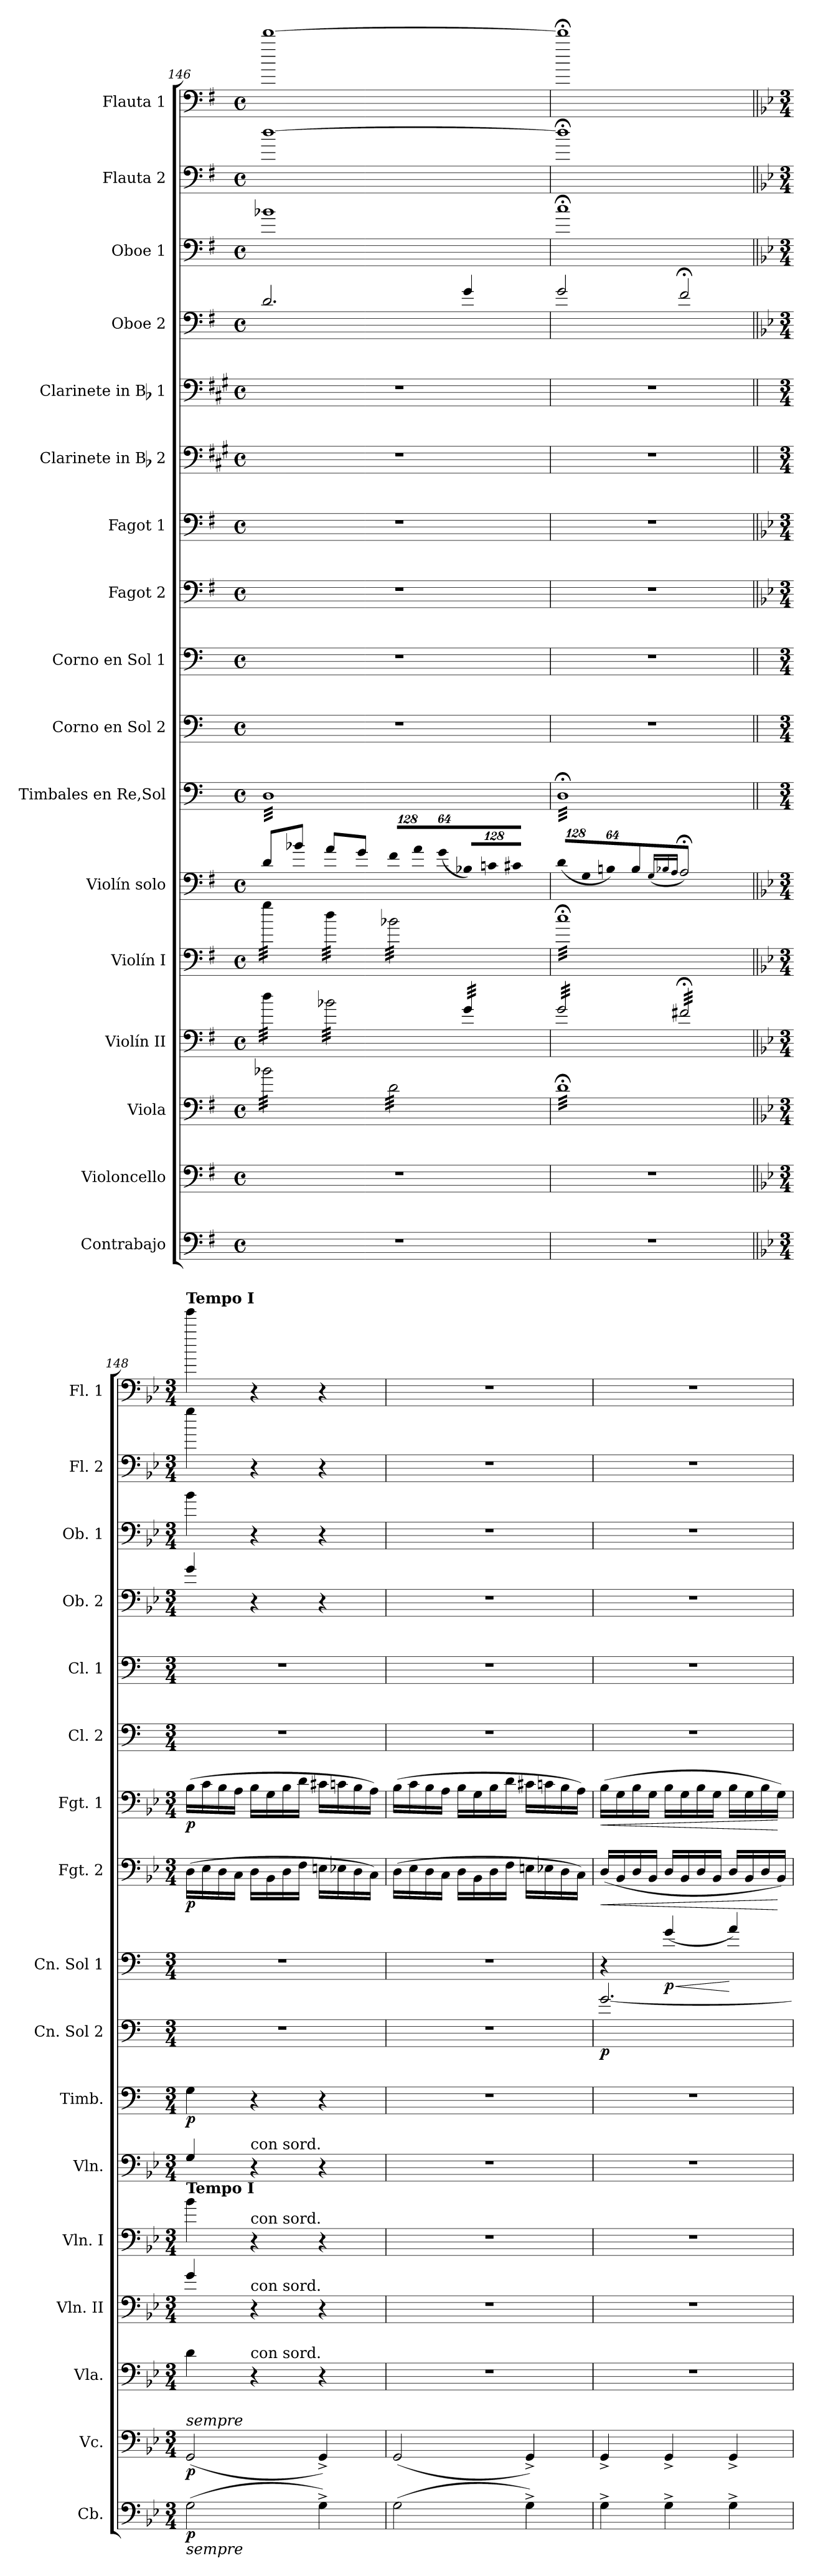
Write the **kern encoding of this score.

**kern	**dynam	**kern	**dynam	**kern	**kern	**kern	**kern	**kern	**dynam	**kern	**dynam	**kern	**dynam	**kern	**dynam	**kern	**dynam	**kern	**kern	**kern	**kern	**kern	**kern
*part17	*part17	*part16	*part16	*part15	*part14	*part13	*part12	*part11	*part11	*part10	*part10	*part9	*part9	*part8	*part8	*part7	*part7	*part6	*part5	*part4	*part3	*part2	*part1
*staff17	*staff17	*staff16	*staff16	*staff15	*staff14	*staff13	*staff12	*staff11	*staff11	*staff10	*staff10	*staff9	*staff9	*staff8	*staff8	*staff7	*staff7	*staff6	*staff5	*staff4	*staff3	*staff2	*staff1
*I"Contrabajo	*	*I"Violoncello	*	*I"Viola	*I"Violín II	*I"Violín I	*I"Violín solo	*I"Timbales en Re,Sol	*	*I"Corno en Sol 2	*	*I"Corno en Sol 1	*	*I"Fagot 2	*	*I"Fagot 1	*	*I"Clarinete in Bb 2	*I"Clarinete in Bb 1	*I"Oboe 2	*I"Oboe 1	*I"Flauta 2	*I"Flauta 1
*I'Cb.	*	*I'Vc.	*	*I'Vla.	*I'Vln. II	*I'Vln. I	*I'Vln.	*I'Timb.	*	*I'Cn. Sol 2	*	*I'Cn. Sol 1	*	*I'Fgt. 2	*	*I'Fgt. 1	*	*I'Cl. 2	*I'Cl. 1	*I'Ob. 2	*I'Ob. 1	*I'Fl. 2	*I'Fl. 1
*clefF4	*	*clefF4	*	*clefF4	*clefF4	*clefF4	*clefF4	*clefF4	*	*clefF4	*	*clefF4	*	*clefF4	*	*clefF4	*	*clefF4	*clefF4	*clefF4	*clefF4	*clefF4	*clefF4
*ITrd7c12	*	*	*	*	*	*	*	*	*	*ITrd3c5	*	*ITrd3c5	*	*	*	*	*	*ITrd1c2	*ITrd1c2	*	*	*	*
*k[f#]	*	*k[f#]	*	*k[f#]	*k[f#]	*k[f#]	*k[f#]	*k[]	*	*k[f#]	*	*k[f#]	*	*k[f#]	*	*k[f#]	*	*k[f#]	*k[f#]	*k[f#]	*k[f#]	*k[f#]	*k[f#]
*G:	*	*G:	*	*G:	*G:	*G:	*G:	*C:	*	*G:	*	*G:	*	*G:	*	*G:	*	*G:	*G:	*G:	*G:	*G:	*G:
*M4/4	*	*M4/4	*	*M4/4	*M4/4	*M4/4	*M4/4	*M4/4	*	*M4/4	*	*M4/4	*	*M4/4	*	*M4/4	*	*M4/4	*M4/4	*M4/4	*M4/4	*M4/4	*M4/4
*met(c)	*	*met(c)	*	*met(c)	*met(c)	*met(c)	*met(c)	*met(c)	*	*met(c)	*	*met(c)	*	*met(c)	*	*met(c)	*	*met(c)	*met(c)	*met(c)	*met(c)	*met(c)	*met(c)
=146	=146	=146	=146	=146	=146	=146	=146	=146	=146	=146	=146	=146	=146	=146	=146	=146	=146	=146	=146	=146	=146	=146	=146
*	*	*	*	*tremolo	*	*	*	*	*	*	*	*	*	*	*	*	*	*	*	*	*	*	*
*	*	*	*	*	*tremolo	*	*	*	*	*	*	*	*	*	*	*	*	*	*	*	*	*	*
*	*	*	*	*	*	*tremolo	*	*	*	*	*	*	*	*	*	*	*	*	*	*	*	*	*
*	*	*	*	*	*	*	*	*tremolo	*	*	*	*	*	*	*	*	*	*	*	*	*	*	*
1r	.	1r	.	32b-Xi\LLL	32ddi\LLL	32ggi\LLL	8di/L	32DiLLL	.	1r	.	1r	.	1r	.	1r	.	1r	1r	2.di/	1b-Xi	[>1ddi	[>1dddi
.	.	.	.	32b-Xi\	32ddi\	32ggi\	.	32Di	.	.	.	.	.	.	.	.	.	.	.	.	.	.	.
.	.	.	.	32b-Xi\	32ddi\	32ggi\	.	32Di	.	.	.	.	.	.	.	.	.	.	.	.	.	.	.
.	.	.	.	32b-Xi\	32ddi\	32ggi\	.	32Di	.	.	.	.	.	.	.	.	.	.	.	.	.	.	.
.	.	.	.	32b-Xi\	32ddi\	32ggi\	8b-Xi/J	32Di	.	.	.	.	.	.	.	.	.	.	.	.	.	.	.
.	.	.	.	32b-Xi\	32ddi\	32ggi\	.	32Di	.	.	.	.	.	.	.	.	.	.	.	.	.	.	.
.	.	.	.	32b-Xi\	32ddi\	32ggi\	.	32Di	.	.	.	.	.	.	.	.	.	.	.	.	.	.	.
.	.	.	.	32b-Xi\	32ddi\JJJ	32ggi\JJJ	.	32Di	.	.	.	.	.	.	.	.	.	.	.	.	.	.	.
.	.	.	.	32b-Xi\	32b-Xi\LLL	32ddi\LLL	8ai/L	32Di	.	.	.	.	.	.	.	.	.	.	.	.	.	.	.
.	.	.	.	32b-Xi\	32b-Xi\	32ddi\	.	32Di	.	.	.	.	.	.	.	.	.	.	.	.	.	.	.
.	.	.	.	32b-Xi\	32b-Xi\	32ddi\	.	32Di	.	.	.	.	.	.	.	.	.	.	.	.	.	.	.
.	.	.	.	32b-Xi\	32b-Xi\	32ddi\	.	32Di	.	.	.	.	.	.	.	.	.	.	.	.	.	.	.
.	.	.	.	32b-Xi\	32b-Xi\	32ddi\	8gi/J	32Di	.	.	.	.	.	.	.	.	.	.	.	.	.	.	.
.	.	.	.	32b-Xi\	32b-Xi\	32ddi\	.	32Di	.	.	.	.	.	.	.	.	.	.	.	.	.	.	.
.	.	.	.	32b-Xi\	32b-Xi\	32ddi\	.	32Di	.	.	.	.	.	.	.	.	.	.	.	.	.	.	.
.	.	.	.	32b-Xi\JJJ	32b-Xi\	32ddi\JJJ	.	32Di	.	.	.	.	.	.	.	.	.	.	.	.	.	.	.
*	*	*	*	*	*	*	*Xbrackettup	*	*	*	*	*	*	*	*	*	*	*	*	*	*	*	*
!	!	!	!	!	!	!	!LO:N:vis=8	!	!	!	!	!	!	!	!	!	!	!	!	!	!	!	!
.	.	.	.	32di\LLL	32b-Xi\	32b-Xi\LLL	1024%85f#i/L	32Di	.	.	.	.	.	.	.	.	.	.	.	.	.	.	.
.	.	.	.	32di\	32b-Xi\	32b-Xi\	.	32Di	.	.	.	.	.	.	.	.	.	.	.	.	.	.	.
.	.	.	.	32di\	32b-Xi\	32b-Xi\	.	32Di	.	.	.	.	.	.	.	.	.	.	.	.	.	.	.
!	!	!	!	!	!	!	!LO:N:vis=8	!	!	!	!	!	!	!	!	!	!	!	!	!	!	!	!
.	.	.	.	.	.	.	1024%85ai/	.	.	.	.	.	.	.	.	.	.	.	.	.	.	.	.
.	.	.	.	32di\	32b-Xi\	32b-Xi\	.	32Di	.	.	.	.	.	.	.	.	.	.	.	.	.	.	.
.	.	.	.	32di\	32b-Xi\	32b-Xi\	.	32Di	.	.	.	.	.	.	.	.	.	.	.	.	.	.	.
.	.	.	.	32di\	32b-Xi\	32b-Xi\	.	32Di	.	.	.	.	.	.	.	.	.	.	.	.	.	.	.
!	!	!	!	!	!	!	!LO:N:vis=8	!	!	!	!	!	!	!	!	!	!	!	!	!	!	!	!
.	.	.	.	.	.	.	(512%43gi/J	.	.	.	.	.	.	.	.	.	.	.	.	.	.	.	.
.	.	.	.	32di\	32b-Xi\	32b-Xi\	.	32Di	.	.	.	.	.	.	.	.	.	.	.	.	.	.	.
.	.	.	.	32di\	32b-Xi\JJJ	32b-Xi\	.	32Di	.	.	.	.	.	.	.	.	.	.	.	.	.	.	.
!	!	!	!	!	!	!	!LO:N:vis=8	!	!	!	!	!	!	!	!	!	!	!	!	!	!	!	!
.	.	.	.	32di\	32gi/LLL	32b-Xi\	1024%85B-Xi/L)	32Di	.	.	.	.	.	.	.	.	.	.	.	4gi/	.	.	.
.	.	.	.	32di\	32gi/	32b-Xi\	.	32Di	.	.	.	.	.	.	.	.	.	.	.	.	.	.	.
.	.	.	.	32di\	32gi/	32b-Xi\	.	32Di	.	.	.	.	.	.	.	.	.	.	.	.	.	.	.
!	!	!	!	!	!	!	!LO:N:vis=8	!	!	!	!	!	!	!	!	!	!	!	!	!	!	!	!
.	.	.	.	.	.	.	1024%85cni/	.	.	.	.	.	.	.	.	.	.	.	.	.	.	.	.
.	.	.	.	32di\	32gi/	32b-Xi\	.	32Di	.	.	.	.	.	.	.	.	.	.	.	.	.	.	.
.	.	.	.	32di\	32gi/	32b-Xi\	.	32Di	.	.	.	.	.	.	.	.	.	.	.	.	.	.	.
.	.	.	.	32di\	32gi/	32b-Xi\	.	32Di	.	.	.	.	.	.	.	.	.	.	.	.	.	.	.
!	!	!	!	!	!	!	!LO:N:vis=8	!	!	!	!	!	!	!	!	!	!	!	!	!	!	!	!
.	.	.	.	.	.	.	512%43c#Xi/J	.	.	.	.	.	.	.	.	.	.	.	.	.	.	.	.
.	.	.	.	32di\	32gi/	32b-Xi\	.	32Di	.	.	.	.	.	.	.	.	.	.	.	.	.	.	.
.	.	.	.	32di\JJJ	32gi/JJJ	32b-Xi\JJJ	.	32DiJJJ	.	.	.	.	.	.	.	.	.	.	.	.	.	.	.
=147	=147	=147	=147	=147	=147	=147	=147	=147	=147	=147	=147	=147	=147	=147	=147	=147	=147	=147	=147	=147	=147	=147	=147
!	!	!	!	!	!	!	!LO:N:vis=8	!	!	!	!	!	!	!	!	!	!	!	!	!	!	!	!
1r	.	1r	.	32d;iLLL	32gi/LLL	32cc;iLLL	(1024%85di/L	32D;iLLL	.	1r	.	1r	.	1r	.	1r	.	1r	1r	2gi/	1cc;i	1dd;i]	1ddd;i]
.	.	.	.	32d;i	32gi/	32cc;i	.	32D;i	.	.	.	.	.	.	.	.	.	.	.	.	.	.	.
.	.	.	.	32d;i	32gi/	32cc;i	.	32D;i	.	.	.	.	.	.	.	.	.	.	.	.	.	.	.
!	!	!	!	!	!	!	!LO:N:vis=8	!	!	!	!	!	!	!	!	!	!	!	!	!	!	!	!
.	.	.	.	.	.	.	1024%85Gi/	.	.	.	.	.	.	.	.	.	.	.	.	.	.	.	.
.	.	.	.	32d;i	32gi/	32cc;i	.	32D;i	.	.	.	.	.	.	.	.	.	.	.	.	.	.	.
.	.	.	.	32d;i	32gi/	32cc;i	.	32D;i	.	.	.	.	.	.	.	.	.	.	.	.	.	.	.
.	.	.	.	32d;i	32gi/	32cc;i	.	32D;i	.	.	.	.	.	.	.	.	.	.	.	.	.	.	.
!	!	!	!	!	!	!	!LO:N:vis=8	!	!	!	!	!	!	!	!	!	!	!	!	!	!	!	!
.	.	.	.	.	.	.	512%43Bni/J)	.	.	.	.	.	.	.	.	.	.	.	.	.	.	.	.
.	.	.	.	32d;i	32gi/	32cc;i	.	32D;i	.	.	.	.	.	.	.	.	.	.	.	.	.	.	.
.	.	.	.	32d;i	32gi/	32cc;i	.	32D;i	.	.	.	.	.	.	.	.	.	.	.	.	.	.	.
.	.	.	.	32d;i	32gi/	32cc;i	4Bi/	32D;i	.	.	.	.	.	.	.	.	.	.	.	.	.	.	.
.	.	.	.	32d;i	32gi/	32cc;i	.	32D;i	.	.	.	.	.	.	.	.	.	.	.	.	.	.	.
.	.	.	.	32d;i	32gi/	32cc;i	.	32D;i	.	.	.	.	.	.	.	.	.	.	.	.	.	.	.
.	.	.	.	32d;i	32gi/	32cc;i	.	32D;i	.	.	.	.	.	.	.	.	.	.	.	.	.	.	.
.	.	.	.	32d;i	32gi/	32cc;i	.	32D;i	.	.	.	.	.	.	.	.	.	.	.	.	.	.	.
.	.	.	.	32d;i	32gi/	32cc;i	.	32D;i	.	.	.	.	.	.	.	.	.	.	.	.	.	.	.
.	.	.	.	32d;i	32gi/	32cc;i	.	32D;i	.	.	.	.	.	.	.	.	.	.	.	.	.	.	.
.	.	.	.	32d;i	32gi/JJJ	32cc;i	.	32D;i	.	.	.	.	.	.	.	.	.	.	.	.	.	.	.
.	.	.	.	.	.	.	(16qGi/LL	.	.	.	.	.	.	.	.	.	.	.	.	.	.	.	.
.	.	.	.	.	.	.	16qB-Xi/	.	.	.	.	.	.	.	.	.	.	.	.	.	.	.	.
.	.	.	.	.	.	.	16qAi/JJ	.	.	.	.	.	.	.	.	.	.	.	.	.	.	.	.
.	.	.	.	32d;i	32f#X;i/LLL	32cc;i	2A;i/)	32D;i	.	.	.	.	.	.	.	.	.	.	.	2f#;i/	.	.	.
.	.	.	.	32d;i	32f#X;i/	32cc;i	.	32D;i	.	.	.	.	.	.	.	.	.	.	.	.	.	.	.
.	.	.	.	32d;i	32f#X;i/	32cc;i	.	32D;i	.	.	.	.	.	.	.	.	.	.	.	.	.	.	.
.	.	.	.	32d;i	32f#X;i/	32cc;i	.	32D;i	.	.	.	.	.	.	.	.	.	.	.	.	.	.	.
.	.	.	.	32d;i	32f#X;i/	32cc;i	.	32D;i	.	.	.	.	.	.	.	.	.	.	.	.	.	.	.
.	.	.	.	32d;i	32f#X;i/	32cc;i	.	32D;i	.	.	.	.	.	.	.	.	.	.	.	.	.	.	.
.	.	.	.	32d;i	32f#X;i/	32cc;i	.	32D;i	.	.	.	.	.	.	.	.	.	.	.	.	.	.	.
.	.	.	.	32d;i	32f#X;i/	32cc;i	.	32D;i	.	.	.	.	.	.	.	.	.	.	.	.	.	.	.
.	.	.	.	32d;i	32f#X;i/	32cc;i	.	32D;i	.	.	.	.	.	.	.	.	.	.	.	.	.	.	.
.	.	.	.	32d;i	32f#X;i/	32cc;i	.	32D;i	.	.	.	.	.	.	.	.	.	.	.	.	.	.	.
.	.	.	.	32d;i	32f#X;i/	32cc;i	.	32D;i	.	.	.	.	.	.	.	.	.	.	.	.	.	.	.
.	.	.	.	32d;i	32f#X;i/	32cc;i	.	32D;i	.	.	.	.	.	.	.	.	.	.	.	.	.	.	.
.	.	.	.	32d;i	32f#X;i/	32cc;i	.	32D;i	.	.	.	.	.	.	.	.	.	.	.	.	.	.	.
.	.	.	.	32d;i	32f#X;i/	32cc;i	.	32D;i	.	.	.	.	.	.	.	.	.	.	.	.	.	.	.
.	.	.	.	32d;i	32f#X;i/	32cc;i	.	32D;i	.	.	.	.	.	.	.	.	.	.	.	.	.	.	.
.	.	.	.	32d;iJJJ	32f#X;i/JJJ	32cc;iJJJ	.	32D;iJJJ	.	.	.	.	.	.	.	.	.	.	.	.	.	.	.
*	*	*	*	*	*	*	*	*Xtremolo	*	*	*	*	*	*	*	*	*	*	*	*	*	*	*
*	*	*	*	*	*	*Xtremolo	*	*	*	*	*	*	*	*	*	*	*	*	*	*	*	*	*
*	*	*	*	*	*Xtremolo	*	*	*	*	*	*	*	*	*	*	*	*	*	*	*	*	*	*
*	*	*	*	*Xtremolo	*	*	*	*	*	*	*	*	*	*	*	*	*	*	*	*	*	*	*
!!LO:PB:g=z
=148||	=148||	=148||	=148||	=148||	=148||	=148||	=148||	=148||	=148||	=148||	=148||	=148||	=148||	=148||	=148||	=148||	=148||	=148||	=148||	=148||	=148||	=148||	=148||
*k[b-e-]	*	*k[b-e-]	*	*k[b-e-]	*k[b-e-]	*k[b-e-]	*k[b-e-]	*k[]	*	*k[f#]	*	*k[f#]	*	*k[b-e-]	*	*k[b-e-]	*	*k[b-e-]	*k[b-e-]	*k[b-e-]	*k[b-e-]	*k[b-e-]	*k[b-e-]
*g:	*	*g:	*	*g:	*g:	*g:	*g:	*a:	*	*e:	*	*e:	*	*g:	*	*g:	*	*g:	*g:	*g:	*g:	*g:	*g:
*M3/4	*	*M3/4	*	*M3/4	*M3/4	*M3/4	*M3/4	*M3/4	*	*M3/4	*	*M3/4	*	*M3/4	*	*M3/4	*	*M3/4	*M3/4	*M3/4	*M3/4	*M3/4	*M3/4
!	!	!	!	!	!	!	!	!	!	!	!	!	!	!	!	!	!	!	!	!	!	!	!LO:TX:a:B:t=Tempo I
!	!	!	!	!	!	!LO:TX:a:B:t=Tempo I	!	!	!	!	!	!	!	!	!	!	!	!	!	!	!	!	!
!	!	!LO:TX:a:i:t=sempre	!	!	!	!	!	!	!	!	!	!	!	!	!	!	!	!	!	!	!	!	!
!LO:TX:b:i:t=sempre	!	!	!	!	!	!	!	!	!	!	!	!	!	!	!	!	!	!	!	!	!	!	!
!	!	!	!	!	!	!	!	!	!	!LO:N:vis=1	!	!LO:N:vis=1	!	!	!	!	!	!LO:N:vis=1	!LO:N:vis=1	!	!	!	!
(2GGi\	p	(2GGi/	p	4di\	4gi/	4b-i\	4Gi/	4Gi\	p	2.r	.	2.r	.	(16Di\LL	p	(16B-i\LL	p	2.r	2.r	4gi/	4b-i\	4ggi\	4gggi\
.	.	.	.	.	.	.	.	.	.	.	.	.	.	16E-i\	.	16ci\	.	.	.	.	.	.	.
.	.	.	.	.	.	.	.	.	.	.	.	.	.	16Di\	.	16B-i\	.	.	.	.	.	.	.
.	.	.	.	.	.	.	.	.	.	.	.	.	.	16Ci\JJ	.	16Ai\JJ	.	.	.	.	.	.	.
!	!	!	!	!	!	!	!LO:TX:a:t=con sord.	!	!	!	!	!	!	!	!	!	!	!	!	!	!	!	!
!	!	!	!	!	!	!LO:TX:a:t=con sord.	!	!	!	!	!	!	!	!	!	!	!	!	!	!	!	!	!
!	!	!	!	!	!LO:TX:a:t=con sord.	!	!	!	!	!	!	!	!	!	!	!	!	!	!	!	!	!	!
!	!	!	!	!LO:TX:a:t=con sord.	!	!	!	!	!	!	!	!	!	!	!	!	!	!	!	!	!	!	!
.	.	.	.	4r	4r	4r	4r	4r	.	.	.	.	.	16Di\LL	.	16B-i\LL	.	.	.	4r	4r	4r	4r
.	.	.	.	.	.	.	.	.	.	.	.	.	.	16BB-i\	.	16Gi\	.	.	.	.	.	.	.
.	.	.	.	.	.	.	.	.	.	.	.	.	.	16Di\	.	16B-i\	.	.	.	.	.	.	.
.	.	.	.	.	.	.	.	.	.	.	.	.	.	16Fi\JJ	.	16di\JJ	.	.	.	.	.	.	.
4GG^i\)	.	4GG^i/)	.	4r	4r	4r	4r	4r	.	.	.	.	.	16Eni\LL	.	16c#Xi\LL	.	.	.	4r	4r	4r	4r
.	.	.	.	.	.	.	.	.	.	.	.	.	.	16E-Xi\	.	16cni\	.	.	.	.	.	.	.
.	.	.	.	.	.	.	.	.	.	.	.	.	.	16Di\	.	16B-i\	.	.	.	.	.	.	.
.	.	.	.	.	.	.	.	.	.	.	.	.	.	16Ci\JJ)	.	16Ai\JJ)	.	.	.	.	.	.	.
=149	=149	=149	=149	=149	=149	=149	=149	=149	=149	=149	=149	=149	=149	=149	=149	=149	=149	=149	=149	=149	=149	=149	=149
!	!	!	!	!LO:N:vis=1	!LO:N:vis=1	!LO:N:vis=1	!LO:N:vis=1	!LO:N:vis=1	!	!LO:N:vis=1	!	!LO:N:vis=1	!	!	!	!	!	!LO:N:vis=1	!LO:N:vis=1	!LO:N:vis=1	!LO:N:vis=1	!LO:N:vis=1	!LO:N:vis=1
(2GGi\	.	(2GGi/	.	2.r	2.r	2.r	2.r	2.r	.	2.r	.	2.r	.	(16Di\LL	.	(16B-i\LL	.	2.r	2.r	2.r	2.r	2.r	2.r
.	.	.	.	.	.	.	.	.	.	.	.	.	.	16E-i\	.	16ci\	.	.	.	.	.	.	.
.	.	.	.	.	.	.	.	.	.	.	.	.	.	16Di\	.	16B-i\	.	.	.	.	.	.	.
.	.	.	.	.	.	.	.	.	.	.	.	.	.	16Ci\JJ	.	16Ai\JJ	.	.	.	.	.	.	.
.	.	.	.	.	.	.	.	.	.	.	.	.	.	16Di\LL	.	16B-i\LL	.	.	.	.	.	.	.
.	.	.	.	.	.	.	.	.	.	.	.	.	.	16BB-i\	.	16Gi\	.	.	.	.	.	.	.
.	.	.	.	.	.	.	.	.	.	.	.	.	.	16Di\	.	16B-i\	.	.	.	.	.	.	.
.	.	.	.	.	.	.	.	.	.	.	.	.	.	16Fi\JJ	.	16di\JJ	.	.	.	.	.	.	.
4GG^i\)	.	4GG^i/)	.	.	.	.	.	.	.	.	.	.	.	16Eni\LL	.	16c#Xi\LL	.	.	.	.	.	.	.
.	.	.	.	.	.	.	.	.	.	.	.	.	.	16E-Xi\	.	16cni\	.	.	.	.	.	.	.
.	.	.	.	.	.	.	.	.	.	.	.	.	.	16Di\	.	16B-i\	.	.	.	.	.	.	.
.	.	.	.	.	.	.	.	.	.	.	.	.	.	16Ci\JJ)	.	16Ai\JJ)	.	.	.	.	.	.	.
=150	=150	=150	=150	=150	=150	=150	=150	=150	=150	=150	=150	=150	=150	=150	=150	=150	=150	=150	=150	=150	=150	=150	=150
!	!	!	!	!LO:N:vis=1	!LO:N:vis=1	!LO:N:vis=1	!LO:N:vis=1	!LO:N:vis=1	!	!	!	!	!	!	!LO:HP:b	!	!LO:HP:b	!LO:N:vis=1	!LO:N:vis=1	!LO:N:vis=1	!LO:N:vis=1	!LO:N:vis=1	!LO:N:vis=1
4GG^i\	.	4GG^i/	.	2.r	2.r	2.r	2.r	2.r	.	[<2.di/	p	4r	.	(16Di/LL	<	(16B-i\LL	<	2.r	2.r	2.r	2.r	2.r	2.r
.	.	.	.	.	.	.	.	.	.	.	.	.	.	16BB-i/	.	16Gi\	.	.	.	.	.	.	.
.	.	.	.	.	.	.	.	.	.	.	.	.	.	16Di/	.	16B-i\	.	.	.	.	.	.	.
.	.	.	.	.	.	.	.	.	.	.	.	.	.	16BB-i/JJ	.	16Gi\JJ	.	.	.	.	.	.	.
!	!	!	!	!	!	!	!	!	!	!	!	!	!LO:HP:b	!	!	!	!	!	!	!	!	!	!
4GG^i\	.	4GG^i/	.	.	.	.	.	.	.	.	.	(4di/	< p	16Di/LL	.	16B-i\LL	.	.	.	.	.	.	.
.	.	.	.	.	.	.	.	.	.	.	.	.	.	16BB-i/	.	16Gi\	.	.	.	.	.	.	.
.	.	.	.	.	.	.	.	.	.	.	.	.	.	16Di/	.	16B-i\	.	.	.	.	.	.	.
.	.	.	.	.	.	.	.	.	.	.	.	.	.	16BB-i/JJ	.	16Gi\JJ	.	.	.	.	.	.	.
4GG^i\	.	4GG^i/	.	.	.	.	.	.	.	.	.	4ei/)	[	16Di/LL	.	16B-i\LL	.	.	.	.	.	.	.
.	.	.	.	.	.	.	.	.	.	.	.	.	.	16BB-i/	.	16Gi\	.	.	.	.	.	.	.
.	.	.	.	.	.	.	.	.	.	.	.	.	.	16Di/	.	16B-i\	.	.	.	.	.	.	.
.	.	.	.	.	.	.	.	.	.	.	.	.	.	16BB-i/JJ)	[	16Gi\JJ)	[	.	.	.	.	.	.
=	=	=	=	=	=	=	=	=	=	=	=	=	=	=	=	=	=	=	=	=	=	=	=
*-	*-	*-	*-	*-	*-	*-	*-	*-	*-	*-	*-	*-	*-	*-	*-	*-	*-	*-	*-	*-	*-	*-	*-
